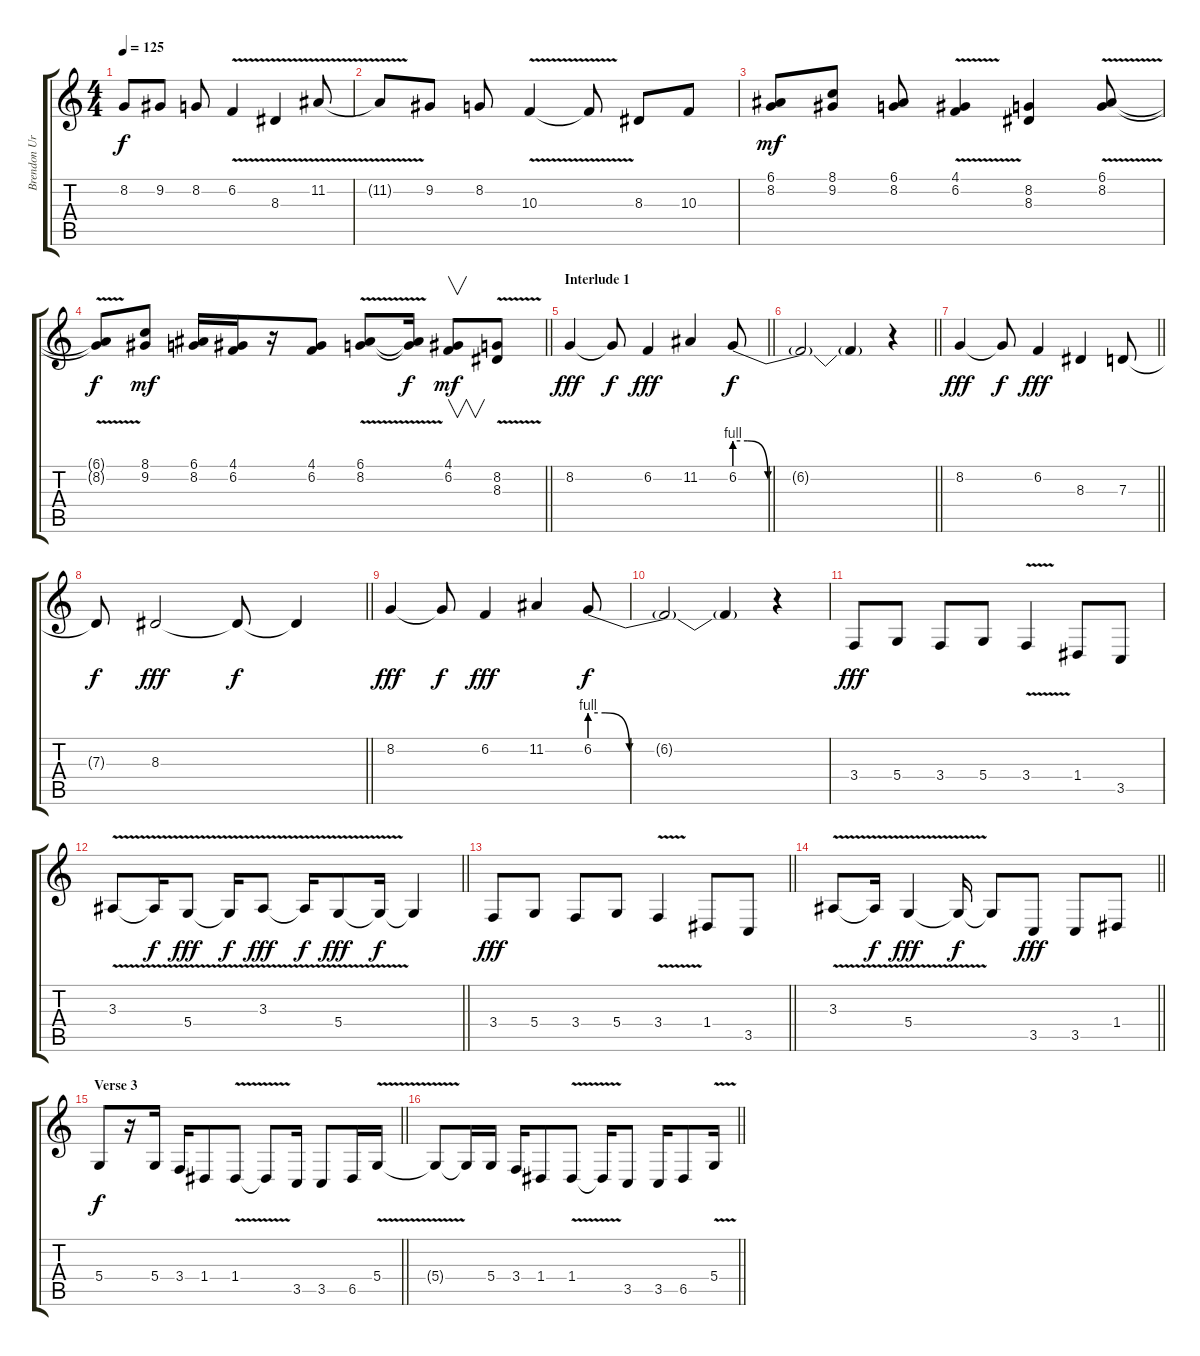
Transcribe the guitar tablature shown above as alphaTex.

\track ("Brendon Urie (Lead Vocals and Harmonies)" "Brendon Ur") {instrument clarinet}
\staff {score tabs}
\tuning (E4 B3 G3 D3 A2 E2) {hide}
\ts (4 4)
\tempo 125
\clef g2
\ks c
8.2.8{dy f} 9.2.8 8.2.8 6.2{v}.4 8.3{v}.4 11.2{v}.8 |
11.2{t}.8 9.2.8 8.2.8 10.3{v}.4 10.3{t}.8 8.3.8 10.3.8 |
(6.1 8.2).8{dy mf} (8.1 9.2).8 (6.1 8.2).8 (4.1{v} 6.2{v}).4 (8.2 8.3).4 (6.1{v} 8.2{v}).8 |
\barLineRight lightlight
(6.1{t} 8.2{t}).8{dy f} (8.1 9.2).8{dy mf} (6.1 8.2).16 (4.1 6.2).16 r.16 (4.1 6.2).8 (6.1{v} 8.2{v}).8 (6.1{t} 8.2{t}).16{dy f} (4.1 6.2).8{v dy mf} (8.2{v} 8.3{v}).8 |
\section ("" "Interlude 1")
\barLineRight lightlight
8.2.4{dy fff} 8.2{t}.8{dy f} 6.2.4{dy fff} 11.2.4 6.2{be (custom 0 4 5 4 13 0 19 0 30 0 60 0)}.8{dy f} |
\barLineRight lightlight
6.2{t}.2 6.2{t}.4 r.4 |
\barLineRight lightlight
8.2.4{dy fff} 8.2{t}.8{dy f} 6.2.4{dy fff} 8.3.4 7.3.8 |
\barLineRight lightlight
7.3{t}.8{dy f} 8.3.2{dy fff} 8.3{t}.8{dy f} 8.3{t}.4 |
8.2.4{dy fff} 8.2{t}.8{dy f} 6.2.4{dy fff} 11.2.4 6.2{be (custom 0 4 5 4 13 0 19 0 30 0 60 0)}.8{dy f} |
6.2{t}.2 6.2{t}.4 r.4 |
3.4.8{dy fff volume 11} 5.4.8 3.4.8 5.4.8 3.4{v}.4 1.4.8 3.5.8 |
\barLineRight lightlight
3.3{v}.8 3.3{t}.16{dy f} 5.4{v}.8{dy fff} 5.4{t}.16{dy f} 3.3{v}.8{dy fff} 3.3{t}.16{dy f} 5.4{v}.8{dy fff} 5.4{t}.16{dy f} 5.4{t}.4 |
\barLineRight lightlight
3.4.8{dy fff} 5.4.8 3.4.8 5.4.8 3.4{v}.4 1.4.8 3.5.8 |
\barLineRight lightlight
3.3{v}.8 3.3{t}.16{dy f} 5.4{v}.4{dy fff} 5.4{t}.16{dy f} 5.4{t}.8 3.5.8{dy fff volume 13} 3.5.8 1.4.8 |
\section ("" "Verse 3")
\barLineRight lightlight
5.4.8{dy f} r.16 5.4.16 3.4.16 1.4.8 1.4{v}.8 1.4{t}.8 3.5.16 3.5.8 6.5.16 5.4{v}.16 |
\barLineRight lightlight
5.4{t}.8 5.4{t}.16 5.4.16 3.4.16 1.4.8 1.4{v}.8 1.4{t}.16 3.5.8 3.5.16 6.5.8 5.4{v}.16
